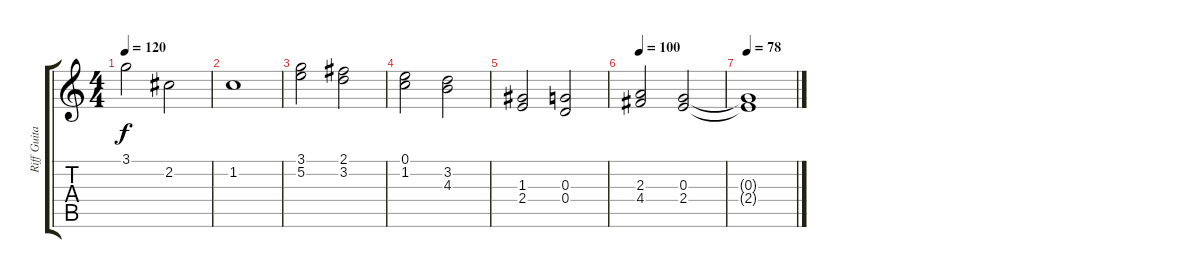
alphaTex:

\track ("Riff Guitar" "Riff Guita") {instrument electricguitarclean}
\staff {score tabs}
\tuning (E4 B3 G3 D3 A2 E2) {hide}
\ts (4 4)
\tempo 120
\clef g2
\ks c
3.1.2{dy f} 2.2.2 |
1.2.1 |
(3.1 5.2).2 (2.1 3.2).2 |
(0.1 1.2).2 (3.2 4.3).2 |
(1.3 2.4).2 (0.3 0.4).2 |
\tempo 100
(2.3 4.4).2 (0.3 2.4).2 |
\tempo 78
(0.3{t} 2.4{t}).1
